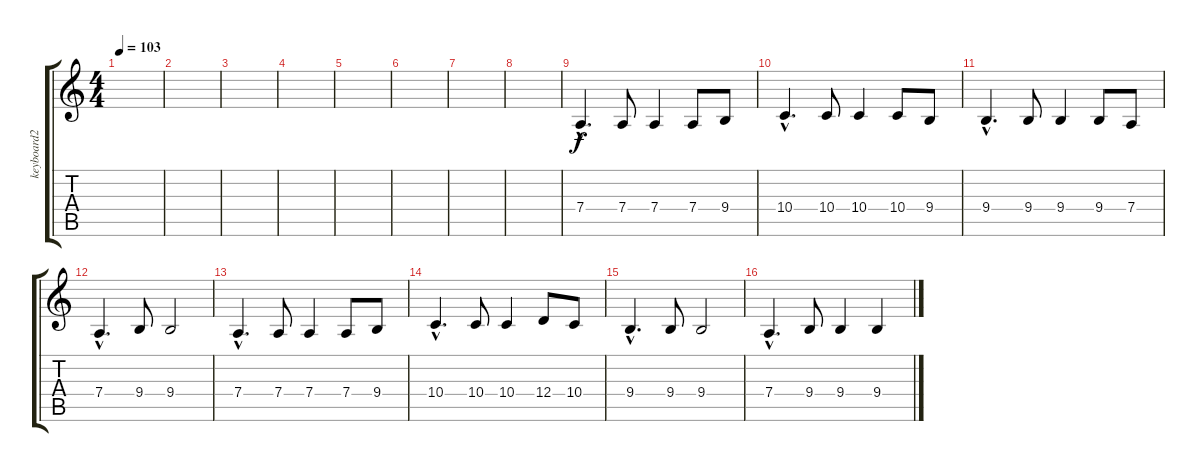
\track ("keyboard2" "keyboard2") {instrument pad7halo}
\staff {score tabs}
\tuning (E4 B3 G3 D3 A2 E2) {hide}
\ts (4 4)
\tempo 103
\clef g2
\ks c
|
|
|
|
|
|
|
|
7.4{hac}.4{d} 7.4.8 7.4.4 7.4.8 9.4.8 |
10.4{hac}.4{d} 10.4.8 10.4.4 10.4.8 9.4.8 |
9.4{hac}.4{d} 9.4.8 9.4.4 9.4.8 7.4.8 |
7.4{hac}.4{d} 9.4.8 9.4.2 |
7.4{hac}.4{d} 7.4.8 7.4.4 7.4.8 9.4.8 |
10.4{hac}.4{d} 10.4.8 10.4.4 12.4.8 10.4.8 |
9.4{hac}.4{d} 9.4.8 9.4.2 |
7.4{hac}.4{d} 9.4.8 9.4.4 9.4.4
